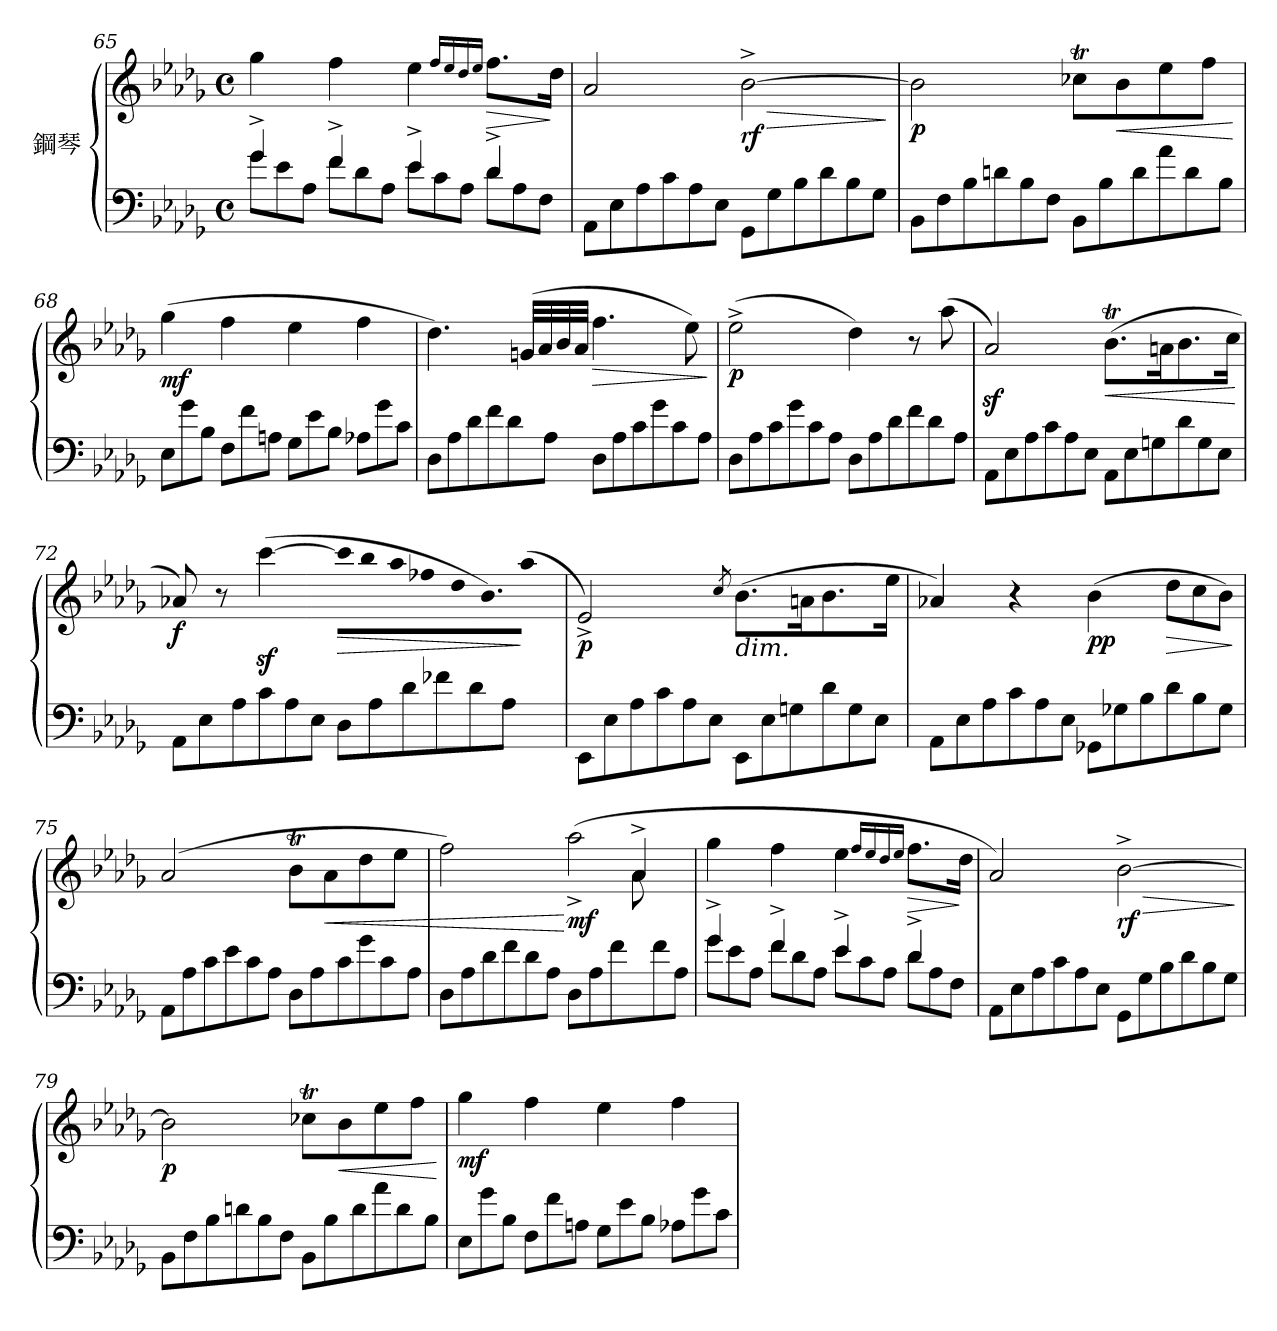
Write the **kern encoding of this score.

**kern	**kern	**dynam
*part1	*part1	*part1
*staff2	*staff1	*staff1/2
*I"鋼琴	*	*
*clefF4	*clefG2	*
*k[b-e-a-d-g-]	*k[b-e-a-d-g-]	*
*M4/4	*M4/4	*
*met(c)	*met(c)	*
=65	=65	=65
*^	*	*
*	*Xtuplet	*	*
4g-^/	12g-\L	4gg-\	.
.	12e-\	.	.
.	12A-\J	.	.
4f^/	12f\L	4ff\	.
.	12d-\	.	.
.	12A-\J	.	.
4e-^/	12e-\L	4ee-\	.
.	12c\	.	.
.	12A-\J	.	.
.	.	16qff/LL	.
.	.	16qee-/	.
.	.	16qdd-/	.
.	.	16qee-/JJ	.
!	!	!	!LO:HP:b
4d-^/	12d-\L	8.ff\L	>
.	12A-\	.	.
.	12F\J	.	.
.	.	16dd-\Jk	]
*v	*v	*	*
=66	=66	=66
*	*^	*
12AA-\L	2rddyy	2a-/	.
12E-\	.	.	.
12A-\	.	.	.
12c\	.	.	.
12A-\	.	.	.
12E-\J	.	.	.
!	!	!	!LO:HP:b
!	!	!	!LO:DY:n=1:b
12GG-\L	[2b-^\	2ryy	> rf
12G-\	.	.	.
12B-\	.	.	.
12d-\	.	.	.
12B-\	.	.	.
12G-\J	.	.	.
*	*v	*v	*
.	.	]
!!LO:LB:g=z
=67	=67	=67
!	!	!LO:DY:b
12BB-\L	2b-\]	p
12F\	.	.
12B-\	.	.
12dn\	.	.
12B-\	.	.
12F\J	.	.
12BB-\L	8cc-XT\L	.
12B-\	.	.
!	!	!LO:HP:b
.	8b-\	<
12d\	.	.
12a-\	8ee-\	.
12d\	.	.
.	8ff\J	.
12B-\J	.	.
.	.	[
=68	=68	=68
!	!	!LO:DY:b
12E-\L	(>4gg-\	mf
12g-\	.	.
12B-\J	.	.
12F\L	4ff\	.
12f\	.	.
12An\J	.	.
12G-\L	4ee-\	.
12e-\	.	.
12B-\J	.	.
12A-X\L	4ff\	.
12g-\	.	.
12c\J	.	.
=69	=69	=69
12D-\L	4.dd-\)	.
12A-\	.	.
12d-\	.	.
12f\	.	.
12d-\	.	.
.	(>32gn/LLL	.
.	32a-/	.
12A-\J	.	.
.	32b-/	.
.	32a-/JJJ	.
!	!	!LO:HP:b
12D-\L	4.ff\	>
12A-\	.	.
12c\	.	.
12g-\	.	.
12c\	.	.
.	8ee-\)	.
12A-\J	.	.
.	.	]
=70	=70	=70
!	!	!LO:DY:b
12D-\L	(>2ee-^\	p
12A-\	.	.
12c\	.	.
12g-\	.	.
12c\	.	.
12A-\J	.	.
12D-\L	4dd-\)	.
12A-\	.	.
12d-\	.	.
12f\	8r	.
12d-\	.	.
.	(>8aa-\	.
12A-\J	.	.
!!LO:PB:g=z
=71	=71	=71
12AA-\L	2a-z</)	.
12E-\	.	.
12A-\	.	.
12c\	.	.
12A-\	.	.
12E-\J	.	.
!	!	!LO:HP:b
12AA-\L	(>8.b-T\L	<
12E-\	.	.
12Gn\	.	.
.	16an\K	.
12d-\	8.b-\	.
12G\	.	.
12E-\J	.	.
.	16cc\Jk	.
.	.	[
=72	=72	=72
!	!	!LO:DY:b
12AA-\L	8a-X/)	f
12E-\	.	.
.	8r	.
12A-\	.	.
12c\	(>[4cccz<\	.
12A-\	.	.
12E-\J	.	.
*	*Xtuplet	*
!	!LO:N:vis=8	!LO:HP:b
12D-\L	1920%137ccc\L]	>
!	!LO:N:vis=8	!
.	1920%137bb-\	.
12A-\	.	.
!	!LO:N:vis=8	!
.	1920%137aa-\	.
12d-\	.	.
!	!LO:N:vis=8	!
.	1920%137ff-X\	.
12f-X\	.	.
!	!LO:N:vis=8	!
.	1920%137dd-\	.
12d-\	.	.
!	!LO:N:vis=8.	!
.	960%103b-\)	.
12A-\J	.	.
!	!LO:N:vis=16	!
.	(>640%23aa-\Jk	]
=73	=73	=73
!	!	!LO:DY:b
12EE-\L	2e-^/)	p
12E-\	.	.
12A-\	.	.
12c\	.	.
12A-\	.	.
12E-\J	.	.
.	8qcc/	.
!	!LO:TX:b:i:t=dim.	!
12EE-\L	(>8.b-\L	.
12E-\	.	.
12Gn\	.	.
.	16an\K	.
12d-\	8.b-\	.
12G\	.	.
12E-\J	.	.
.	16ee-\Jk	.
=74	=74	=74
12AA-\L	4a-X/)	.
12E-\	.	.
12A-\	.	.
12c\	4r	.
12A-\	.	.
12E-\J	.	.
!	!	!LO:DY:b
12GG-X\L	(>4b-\	pp
12G-X\	.	.
12B-\	.	.
!	!	!LO:HP:b
12d-\	12dd-\L	>
12B-\	12cc\	.
12G-\J	12b-\J)	.
.	.	]
!!LO:LB:g=z
=75	=75	=75
12AA-\L	(>2a-/	.
12A-\	.	.
12c\	.	.
12e-\	.	.
12c\	.	.
12A-\J	.	.
12D-\L	8b-T\L	.
12A-\	.	.
!	!	!LO:HP:b
.	8a-\	<
12c\	.	.
12g-\	8dd-\	.
12c\	.	.
.	8ee-\J	.
12A-\J	.	.
=76	=76	=76
*	*^	*
*	*	*^	*
12D-\L	2.rffyy	2ff\)	2.ryy	.
12A-\	.	.	.	.
12d-\	.	.	.	.
12f\	.	.	.	.
12d-\	.	.	.	.
12A-\J	.	.	.	.
!	!	!	!	!LO:DY:n=1:b
12D-\L	.	(>2aa-^\	.	[ mf
12A-\	.	.	.	.
12f\	.	.	.	.
12ryy	4a-^/	.	12a-\	.
12f\	.	.	6ryy	.
12A-\J	.	.	.	.
*	*v	*v	*v	*
=77	=77	=77
*^	*	*
4g-^/	12g-\L	4gg-\	.
.	12e-\	.	.
.	12A-\J	.	.
4f^/	12f\L	4ff\	.
.	12d-\	.	.
.	12A-\J	.	.
4e-^/	12e-\L	4ee-\	.
.	12c\	.	.
.	12A-\J	.	.
.	.	16qff/LL	.
.	.	16qee-/	.
.	.	16qdd-/	.
.	.	16qee-/JJ	.
!	!	!	!LO:HP:b
4d-^/	12d-\L	8.ff\L	>
.	12A-\	.	.
.	12F\J	.	.
.	.	16dd-\Jk	]
*v	*v	*	*
=78	=78	=78
*	*^	*
12AA-\L	2rddyy	2a-/)	.
12E-\	.	.	.
12A-\	.	.	.
12c\	.	.	.
12A-\	.	.	.
12E-\J	.	.	.
!	!	!	!LO:HP:b
!	!	!	!LO:DY:n=1:b
12GG-\L	[2b-^\	2ryy	> rf
12G-\	.	.	.
12B-\	.	.	.
12d-\	.	.	.
12B-\	.	.	.
12G-\J	.	.	.
*	*v	*v	*
.	.	]
!!LO:LB:g=z
=79	=79	=79
!	!	!LO:DY:b
12BB-\L	2b-\]	p
12F\	.	.
12B-\	.	.
12dn\	.	.
12B-\	.	.
12F\J	.	.
12BB-\L	8cc-XT\L	.
12B-\	.	.
!	!	!LO:HP:b
.	8b-\	<
12d\	.	.
12a-\	8ee-\	.
12d\	.	.
.	8ff\J	.
12B-\J	.	.
.	.	[
=80	=80	=80
!	!	!LO:DY:b
12E-\L	4gg-\	mf
12g-\	.	.
12B-\J	.	.
12F\L	4ff\	.
12f\	.	.
12An\J	.	.
12G-\L	4ee-\	.
12e-\	.	.
12B-\J	.	.
12A-X\L	4ff\	.
12g-\	.	.
12c\J	.	.
=	=	=
*-	*-	*-
